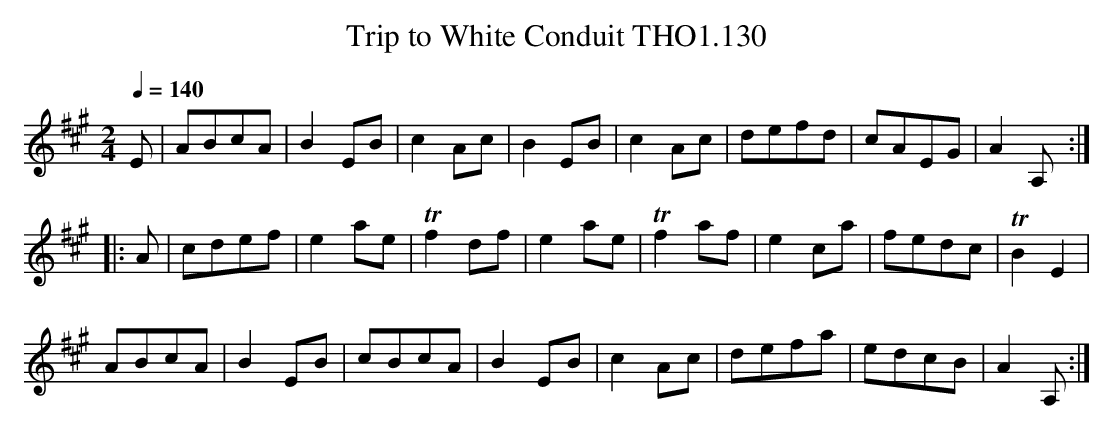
X:1
T:Trip to White Conduit THO1.130
M:2/4
L:1/8
Q:1/4=140
K:A
E|ABcA|B2 EB|c2 Ac|B2 EB|c2 Ac|defd|cAEG| A2 A,:|
|:A|cdef|e2 ae|Tf2 df|e2 ae|Tf2 af|e2 ca|fedc|TB2E2|
ABcA|B2 EB|cBcA|B2 EB|c2 Ac|defa|edcB|A2A,:|
